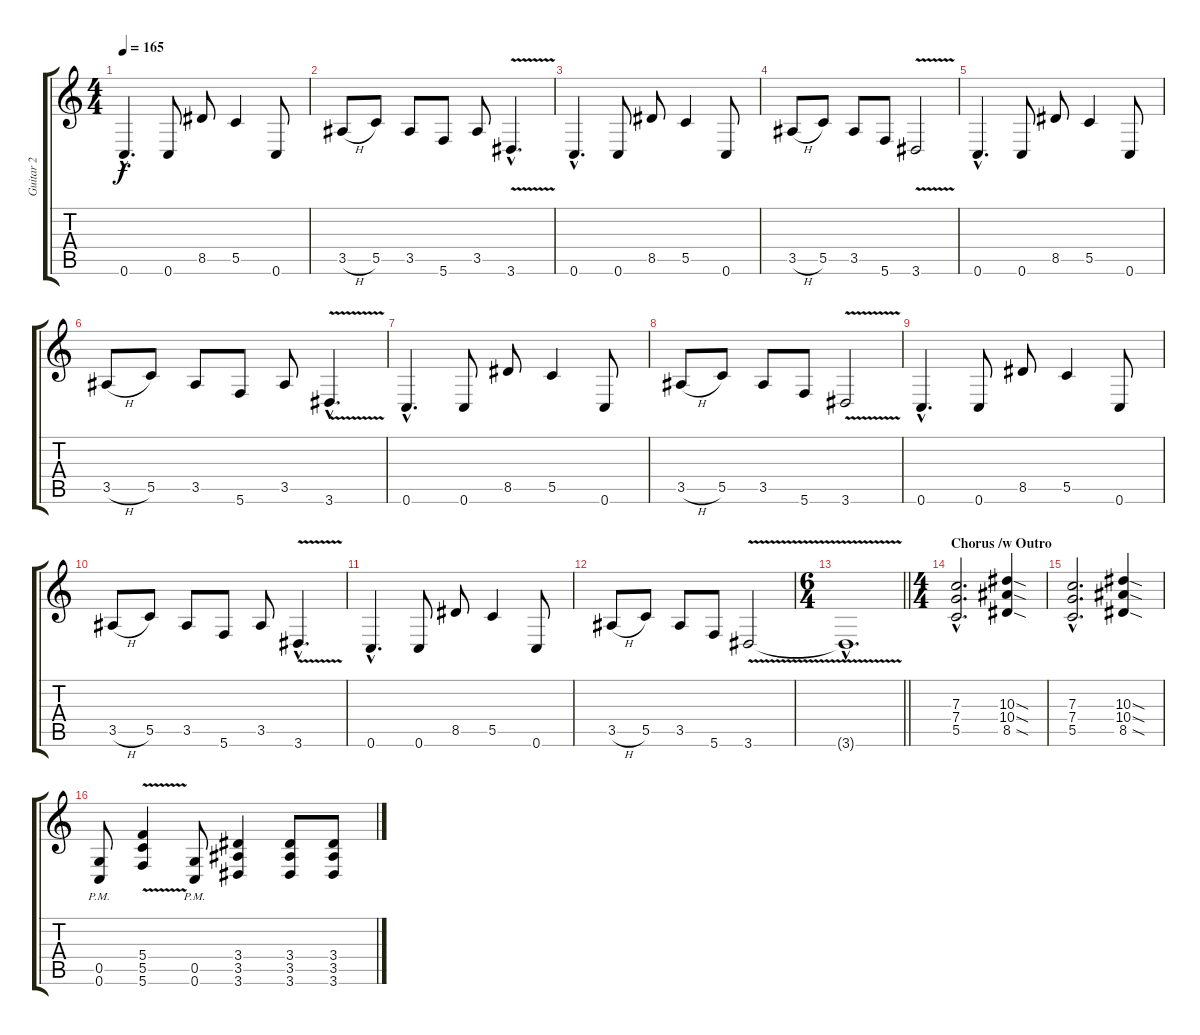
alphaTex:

\track ("Guitar 2" "Guitar 2") {instrument distortionguitar}
\staff {score tabs}
\tuning (D4 A3 F3 C3 G2 C2) {hide}
\ts (4 4)
\tempo 165
\clef g2
\ks c
0.6{hac}.4{d dy f} 0.6.8 8.5.8 5.5.4 0.6.8 |
3.5{h}.8 5.5.8 3.5.8 5.6.8 3.5.8 3.6{v hac}.4{d} |
0.6{hac}.4{d} 0.6.8 8.5.8 5.5.4 0.6.8 |
3.5{h}.8 5.5.8 3.5.8 5.6.8 3.6{v}.2 |
0.6{hac}.4{d} 0.6.8 8.5.8 5.5.4 0.6.8 |
3.5{h}.8 5.5.8 3.5.8 5.6.8 3.5.8 3.6{v hac}.4{d} |
0.6{hac}.4{d} 0.6.8 8.5.8 5.5.4 0.6.8 |
3.5{h}.8 5.5.8 3.5.8 5.6.8 3.6{v}.2 |
0.6{hac}.4{d} 0.6.8 8.5.8 5.5.4 0.6.8 |
3.5{h}.8 5.5.8 3.5.8 5.6.8 3.5.8 3.6{v hac}.4{d} |
0.6{hac}.4{d} 0.6.8 8.5.8 5.5.4 0.6.8 |
3.5{h}.8 5.5.8 3.5.8 5.6.8 3.6{v}.2 |
\ts (6 4)
\barLineRight lightlight
3.6{hac t}.1{d} |
\ts (4 4)
\section ("" "Chorus /w Outro")
(7.3{hac} 7.4{hac} 5.5{hac}).2{d} (10.3{sod} 10.4{sod} 8.5{sod}).4 |
(7.3{hac} 7.4{hac} 5.5{hac}).2{d} (10.3{sod} 10.4{sod} 8.5{sod}).4 |
(0.5{pm} 0.6{pm}).8 (5.4{v} 5.5{v} 5.6{v}).4 (0.5{pm} 0.6{pm}).8 (3.4 3.5 3.6).4 (3.4 3.5 3.6).8 (3.4 3.5 3.6).8
